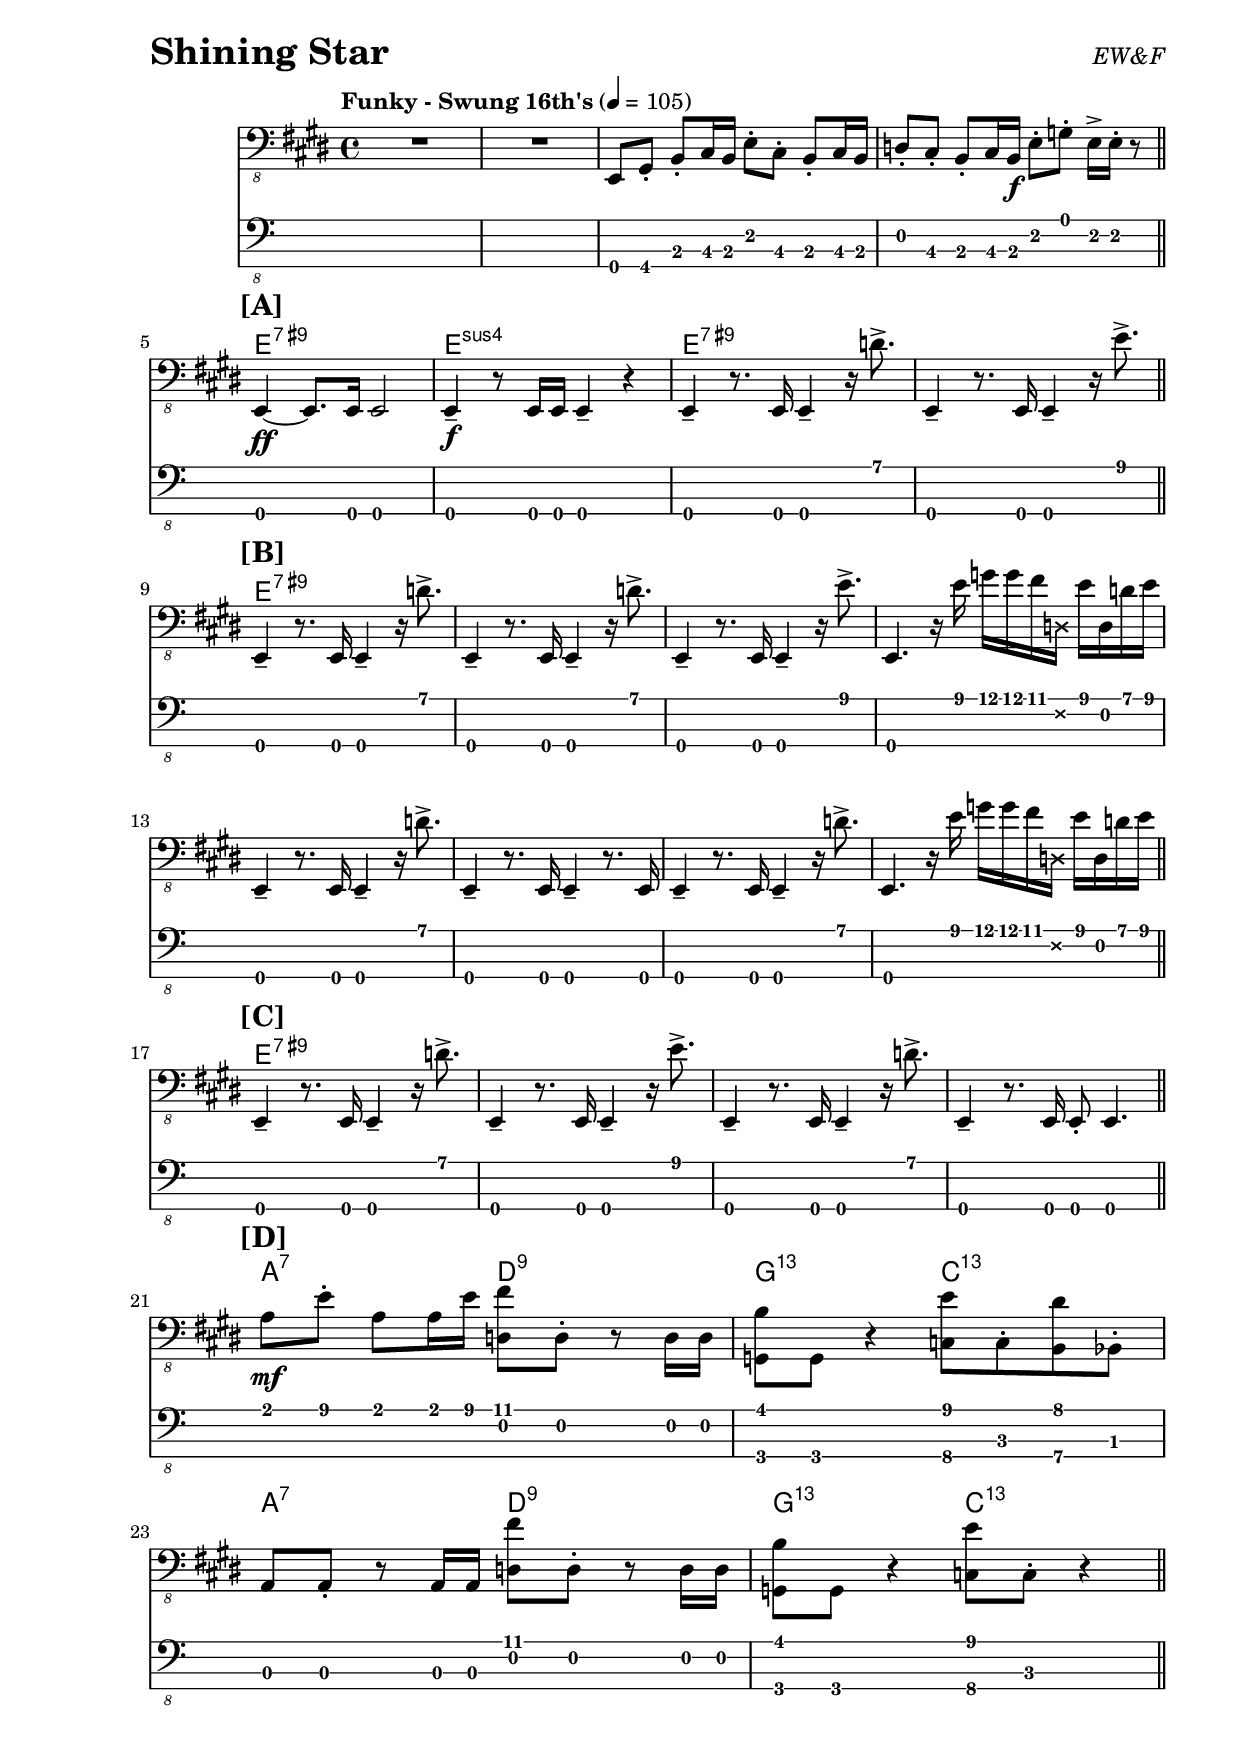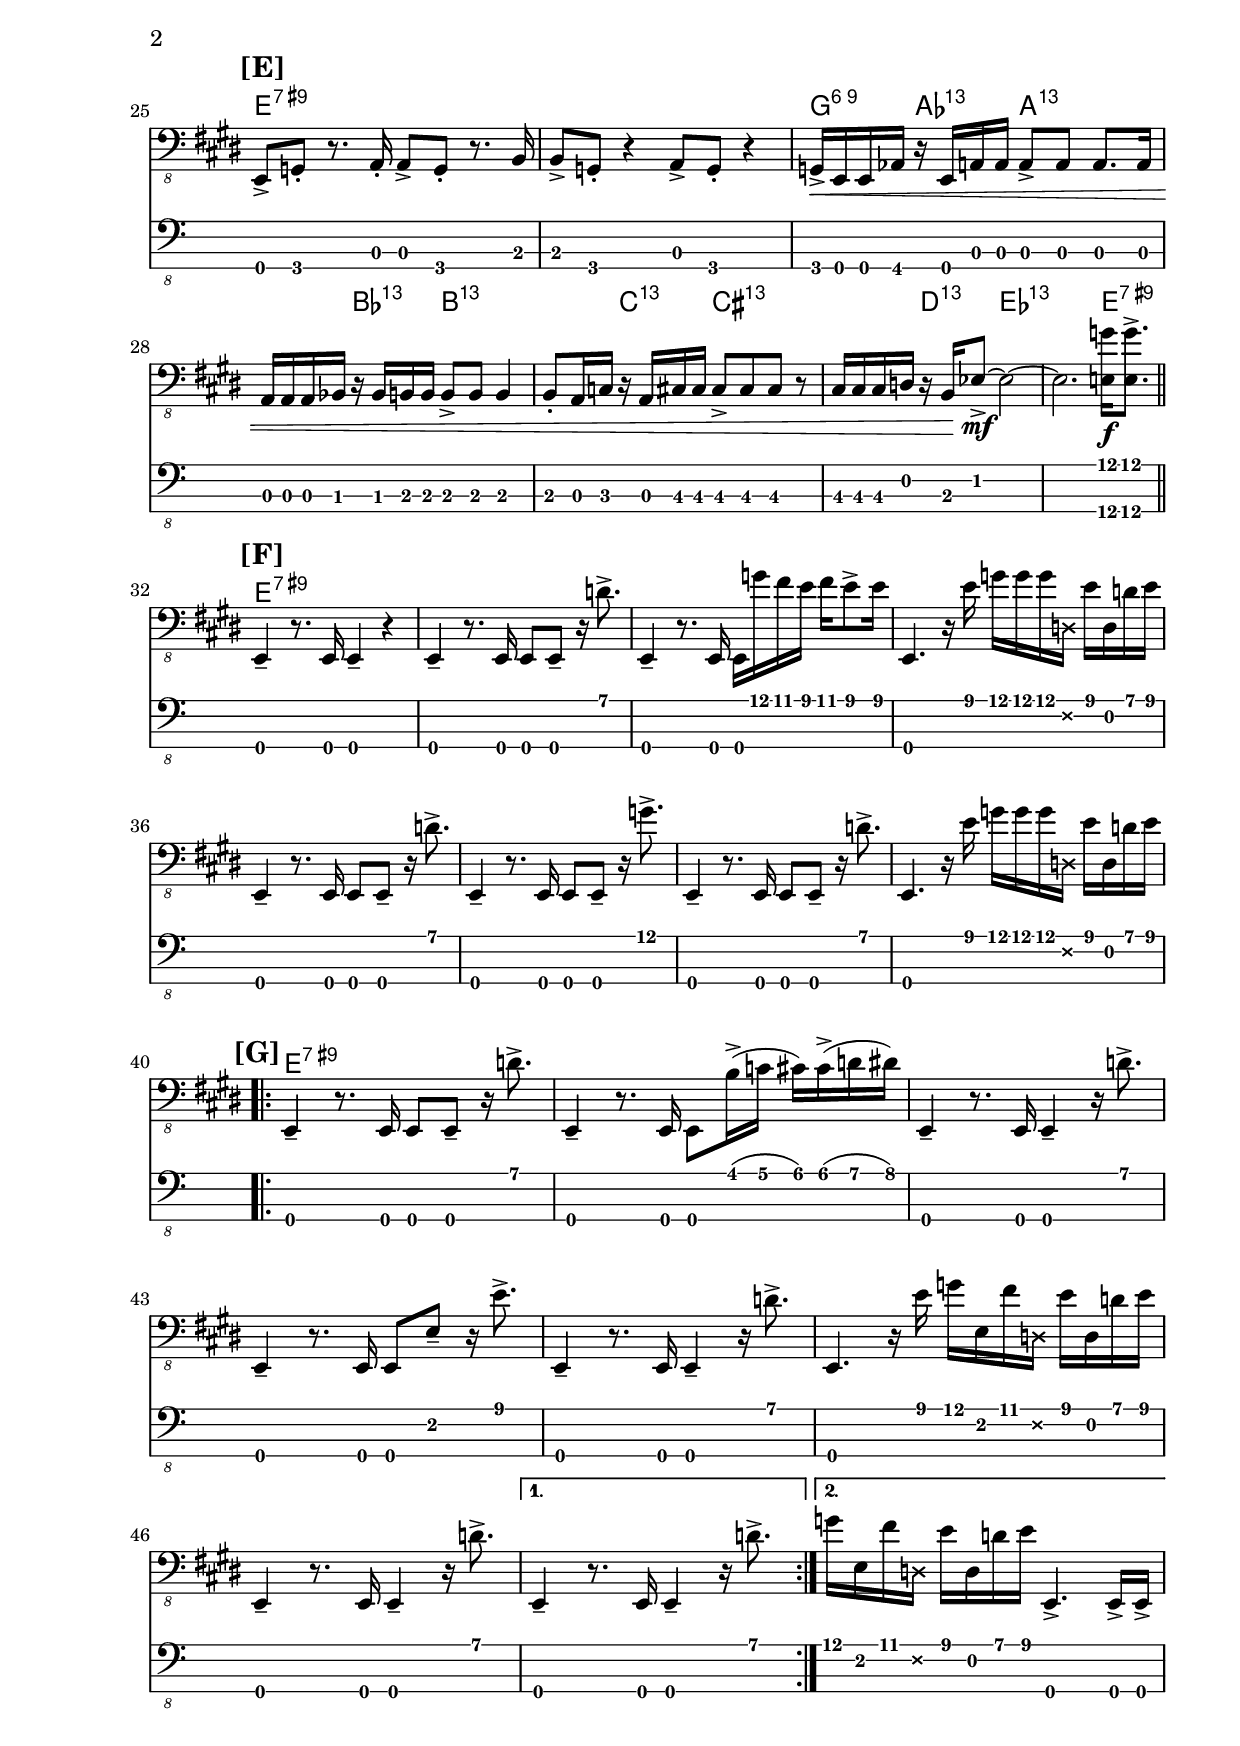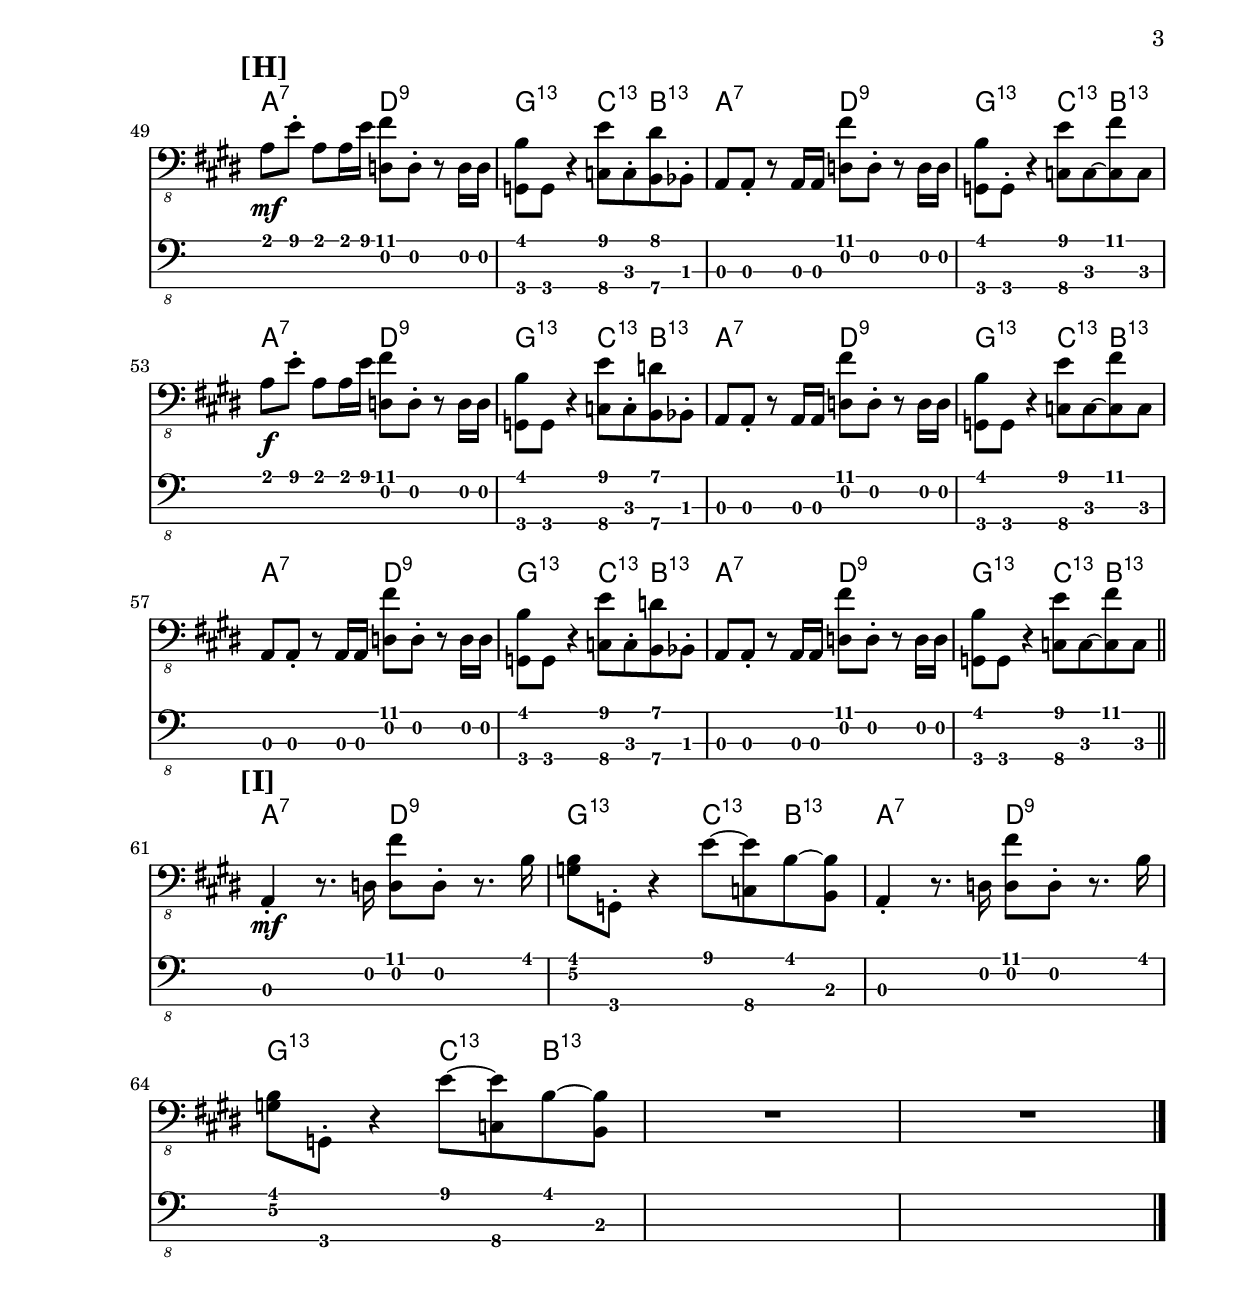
% LilyBin

\version "2.18.0"
\include "english.ly"

\header {
  piece = \markup { \fontsize #4 \bold "Shining Star" }
  opus = \markup { \italic "EW&F" }
}

\paper { 
  left-margin = 1.0 \in
  right-margin = 0.5 \in
}

mBreak = {
  %% \break
}

cBreak = { \break }

global = {
  \time 4/4
  \tempo "Funky - Swung 16th's" 4 = 105
}

my_notes = \relative c {
  \clef "bass_8"
  \key e \major

  R1 | R1 |
  e,,8 gs8-. b8-. cs16 b16 e8-. cs8-. b8-. cs16 b16 |
  d8-. cs8-. b8-. cs16 b16- \f e8-. g-. e16-> e16-. r8 \bar "||"

  %% 5
  \break
  \mark \markup { \bold { [A] } }
  e,4 \ff ~e8. e16 e2 | 
  e4-- \f r8 e16 [e16] e4-- r4 |
  e4-- r8. e16 e4-- r16 d''8.-> |
  e,,4-- r8. e16 e4-- r16 e''8.-> \bar "||"
  
  %% 9
  \break
  \mark \markup { \bold { [B] } }
  e,,4-- r8. e16 e4-- r16 d''8.-> | 
  e,,4-- r8. e16 e4-- r16 d''8.-> |
  e,,4-- r8. e16 e4-- r16 e''8.-> | 
  e,,4. r16 e''16 g16 g16 fs16 \deadNote d,16 e'16 d,16 d'16 e16 |
  e,,4-- r8. e16 e4-- r16 d''8.-> |
  e,,4-- r8. e16 e4-- r8. e16 |
  e4-- r8. e16 e4-- r16 d''8.-> |
  e,,4. r16 e''16 g16 g16 fs16 \deadNote d,16 e'16 d,16 d'16 e16 \bar "||"

  %% 17
  \break
  \mark \markup { \bold { [C] } }
  e,,4-- r8. e16 e4-- r16 d''8.-> |
  e,,4-- r8. e16 e4-- r16 e''8.-> | 
  e,,4-- r8. e16 e4-- r16 d''8.-> |
  e,,4-- r8. e16 e8-. e4. \bar "||"
  
  %% 21
  \break
  \mark \markup { \bold { [D] } } 
  a'8 \mf e'8-. a,8 a16 e'16 <d, fs'>8 d8-. r8 d16 d16 |
  <g, b'>8 g8 r4 <c e'>8 c-. <b ds'>8 bf8-. |
  
  %% 23
  \break
  a8 a8-. r8 a16 a16 <d fs'>8 d8-. r8 d16 d16 |
  <g, b'>8 g8 r4 <c e'>8 c-. r4 \bar "||"
  
  %% 25
  \break
  \mark \markup { \bold { [E] } } 
  e,8-> g8-. r8. a16-. a8-> g8-. r8. b16 |
  b8-> g8-. r4 a8-> g8-. r4 |
  g16-> \< e16 e16 af16 r16 e16 a16 a16 a8-> a8 a8. a16 |
  a16 a16 a16 bf16 r16 bf16 b16 b16 b8-> b8 b4 | 
  b8-. a16 c16 r16 a16 cs16 cs16 cs8-> cs8 cs8 r8 |
  cs16 cs16 cs16 d16 r16 b16 ef8->~ \mf ef2~ |
  
  %% 31
  ef2. <e g'>16 \f <e g'>8.-> \bar "||"
  
  %% 32
  \break
  \mark \markup { \bold { [F] } } 
  e,4-- r8. e16 e4-- r4 |
  e4-- r8. e16 e8 e8-- r16 d''8.-> |
  e,,4-- r8. e16 e16 g''16 fs16 e16 fs16 e8-> e16 |
  e,,4. r16 e''16 g16 g16 g16 \deadNote d,16 e'16 d,16 d'16 e16 |
  e,,4-- r8. e16 e8 e8-- r16 d''8.-> |
  e,,4-- r8. e16 e8 e8-- r16 g''8.-> |
  e,,4-- r8. e16 e8 e8-- r16 d''8.-> |
  e,,4. r16 e''16 g16 g16 g16 \deadNote d,16 e'16 d,16 d'16 e16 | %% \bar "||"
  
  %% 40
  \break
  \mark \markup { \bold { [G] } } 
  \repeat volta 2 { 
    e,,4-- r8. e16 e8 e8-- r16 d''8.-> |
    e,,4-- r8. e16 e8 b''16-> (c16 cs16) cs16-> (d16 ds16) |
    e,,4-- r8. e16 e4-- r16 d''8.-> |
    
    %% 43
    e,,4-- r8. e16 e8 e'8-- r16 e'8.-> |
    e,,4-- r8. e16 e4-- r16 d''8.-> |
    e,,4. r16 e''16 g16 e,16 fs'16 \deadNote d,16 e'16 d,16 d'16 e16 |
    
    %% 46
    e,,4-- r8. e16 e4-- r16 d''8.-> |
  } \alternative {
    { e,,4-- r8. e16 e4-- r16 d''8.-> | }
    { g16 e,16 fs'16 \deadNote d,16 e'16 d,16 d'16 e16 e,,4.-> e16-> e16-> | } %% \bar "||"
  }
  
  %% 49
  \break
  \mark \markup { \bold { [H] } } 
  a'8 \mf e'8-. a,8 a16 e'16 <d, fs'>8 d8-. r8 d16 d16 |
  <g, b'>8 g8 r4 <c e'>8 c8-. <b ds'>8  bf8-. |
  a8 a8-. r8 a16 a16 <d fs'>8 d8-. r8 d16 d16 |
  
  %% 52
  <g, b'>8 g8-. r4 <c e'>8 c8~ <c fs'>8 c8 |
  \break
  a'8 \f e'8-. a,8 a16 e'16 <d, fs'>8 d8-. r8 d16 d16 |
  <g, b'>8 g8 r4 <c e'>8 c8-. <b d'>8 bf8-. |
  a8 a8-. r8 a16 a16 <d fs'>8 d8-. r8 d16 d16 |
  
  %% 56
  <g, b'>8 g8 r4 <c e'>8 c8~ <c fs'>8 c8 |
  \break
  a8 a8-. r8 a16 a16 <d fs'>8 d8-. r8 d16 d16 |
  <g, b'>8 g8 r4 <c e'>8 c8-. <b d'>8 bf8-. |
  a8 a8-. r8 a16 a16 <d fs'>8 d8-. r8 d16 d16 |
  
  %% 60
  <g, b'>8 g8 r4 <c e'>8 c8~ <c fs'>8 c8 \bar "||"
  
  %% 61
  \break
  \mark \markup { \bold { [I] } } 
  a4-. \mf r8. d16 <d fs'>8 d8-. r8. b'16 |
  <g b>8 g,8-. r4 e''8~ <c, e'>8 b'8~ <b b,>8 |   
  
  %% 63
  a,4-. r8. d16 <d fs'>8 d8-. r8. b'16 |
  <g b>8 g,8-. r4 e''8~ <c, e'>8 b'8~ <b b,>8 |
  R1*2 \bar "|."
  
}

my_chords = \chordmode {
  \set majorSevenSymbol = \markup { maj7 }

  s1 | s1 | s1 | s1 |

  %% 5
  e1:7.9+ | e1:sus4 | e1:7.9+ | s1 |
  
  %% 9
  e1:7.9+ | s1 | s1 | s1 | s1 | s1 | s1 | s1 
  
  %% 17
  e1:7.9+ | s1 | s1 | s1 |
  
  %% 21
  a2:7 d2:9 | g2:13.11 c2:13.11 |
  
  %% 23 
  a2:7 d2:9 | g2:13.11 c2:13.11 |

  %% 25
  e1:7.9+ | s1 | g4:6.9 af4:13.11 a2:13.11 |
  
  %% 28
  s4 bf4:13.11 b2:13.11 | s4 c4:13.11 cs2:13.11 | s4 d4:13.11 ef2:13.11 |
  
  %% 31
  s2. e4:7.9+ |

  %% 32
  e1:7.9+ | s1 | s1 | s1 | s1 | s1 | s1 | s1 |
  
  %% 40
  \repeat volta 2 { 
    e1:7.9+ | s1 | s1 | s1 | s1 | s1 | s1 | 
  } \alternative {
    { s1 | }
    { s1 | }
  }

  %% 49 [H]
  a2:7 d2:9 | g2:13.11 c4:13.11 b4:13.11 |
  a2:7 d2:9 | g2:13.11 c4:13.11 b4:13.11 |
  a2:7 d2:9 | g2:13.11 c4:13.11 b4:13.11 |
  a2:7 d2:9 | g2:13.11 c4:13.11 b4:13.11 |
  a2:7 d2:9 | g2:13.11 c4:13.11 b4:13.11 |
  a2:7 d2:9 | g2:13.11 c4:13.11 b4:13.11 |
  
  %% 61 [I]
  a2:7 d2:9 | g2:13.11 c4:13.11 b4:13.11 |
  a2:7 d2:9 | g2:13.11 c4:13.11 b4:13.11 |
  s1 | s1 |  
  
}

my_music = <<
  \new ChordNames {
    \set ChordNames.midiInstrument = "percussive organ"
    \set ChordNames.midiMaximumVolume = #0.2
    \set chordChanges = ##t
    \global
    \my_chords
  }
  \new Staff {
    \set Staff.midiInstrument = #"electric bass (finger)"
    \set staff.midiMinimumVolume = #0.7
    \set Staff.midiMaximumVolume = #0.95
    \global
    \my_notes
  }
  \tag #'scoreOnly
  \new TabStaff
    \with { stringTunings = #bass-tuning } 
  { 
    %%\set TabStaff.minimumFret = #3f
    %%\set TabStaff.restrainOpenStrings = ##t
    \global
    \my_notes
  }
>>
  
\score {
  \removeWithTag #'midiOnly \my_music
  \layout {
    \context {
      \Score \override StringNumber #'stencil = ##f 
    }
  }
}
\score {
  \removeWithTag #'scoreOnly \unfoldRepeats \my_music
  \midi {}
}
